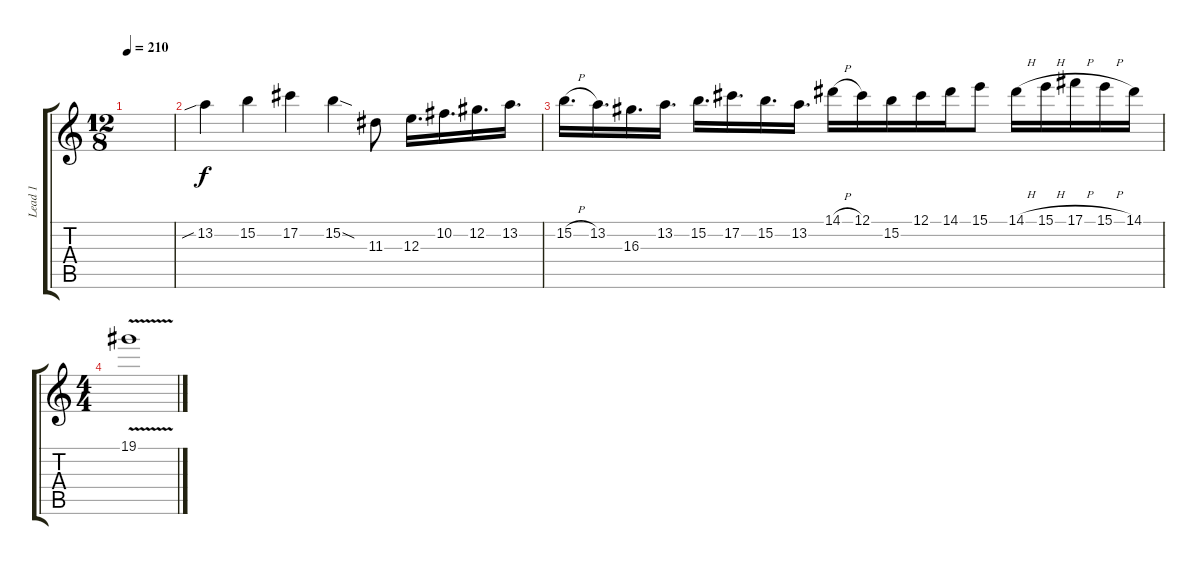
\track ("Lead 1" "Lead 1") {instrument distortionguitar}
\staff {score tabs}
\tuning (Db4 Ab3 E3 B2 Gb2 Db2) {hide}
\ts (12 8)
\tempo 210
\clef g2
\ks c
|
13.2{sib}.4 15.2.4 17.2.4 15.2{sod}.4 11.3.8 12.3.16{d} 10.2.16{d} 12.2.16{d} 13.2.16{d} |
15.2{h}.16{d} 13.2.16{d} 16.3.16{d} 13.2.16{d} 15.2.16{d} 17.2.16{d} 15.2.16{d} 13.2.16{d} 14.1{h}.16 12.1.16 15.2.16 12.1.16 14.1.16 15.1.8 14.1{h}.16 15.1{h}.16 17.1{h}.16 15.1{h}.16 14.1.16 |
\ts (4 4)
19.1{v}.1
